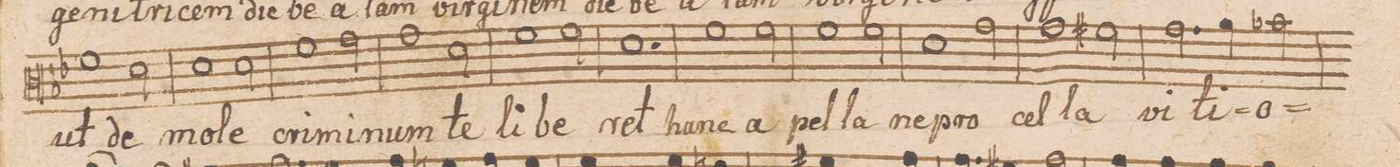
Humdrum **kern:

**kern	**text
*I"Alto.	*
*clefC3	*
*k[b-e-]	*
*met(C.)	*
*M3/2	*
1f	ut
2d\	de
=29	=29
1d	mo-
2d\	-le
=30	=30
1f	cri-
2g\	-mi-
=31	=31
1g	-num
2d\	te
=32	=32
1f	li-
2f\	-be-
=33	=33
1.d	-ret
=34	=34
1f	hanc
2f\	a-
=35	=35
1f	-pel-
2f\	-la
=36	=36
1d	ne
2g\	pro-
=37	=37
1g	-cel-
2f#X\	-la
=38	=38
2.g\	vi-
4a\	-ti-
2b-X\	-o-
=39	=39
*-	*-
